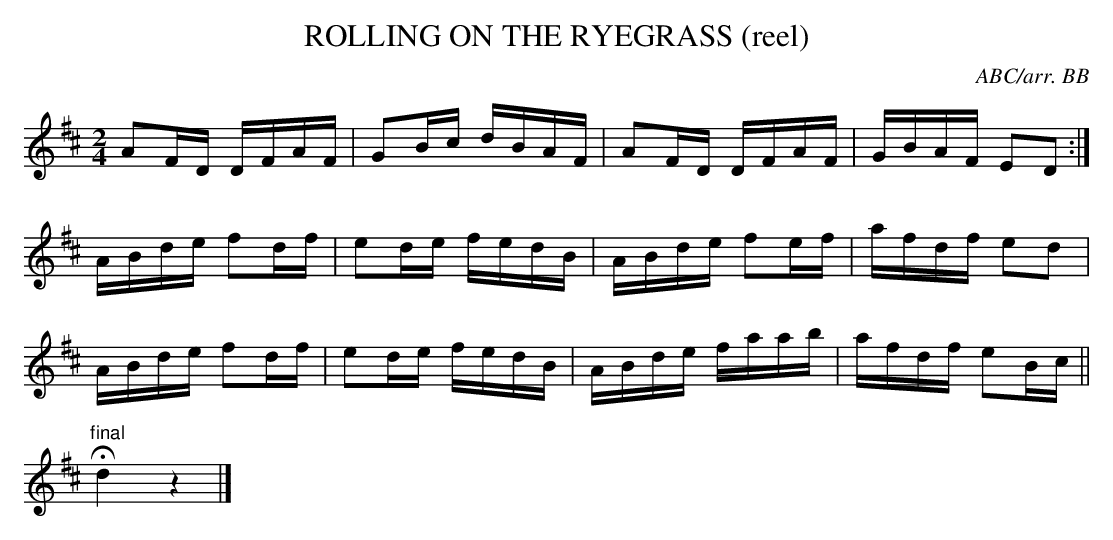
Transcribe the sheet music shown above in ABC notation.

X:1
T:ROLLING ON THE RYEGRASS (reel)
C:ABC/arr. BB
L:1/16
M:2/4
K:D
A2FD DFAF|G2Bc dBAF|A2FD DFAF|GBAF E2D2:|
ABde f2df|e2de fedB|ABde f2ef|afdf e2d2|
ABde f2df|e2de fedB|ABde faab|afdf e2Bc||
"final"Hd4z4|]
